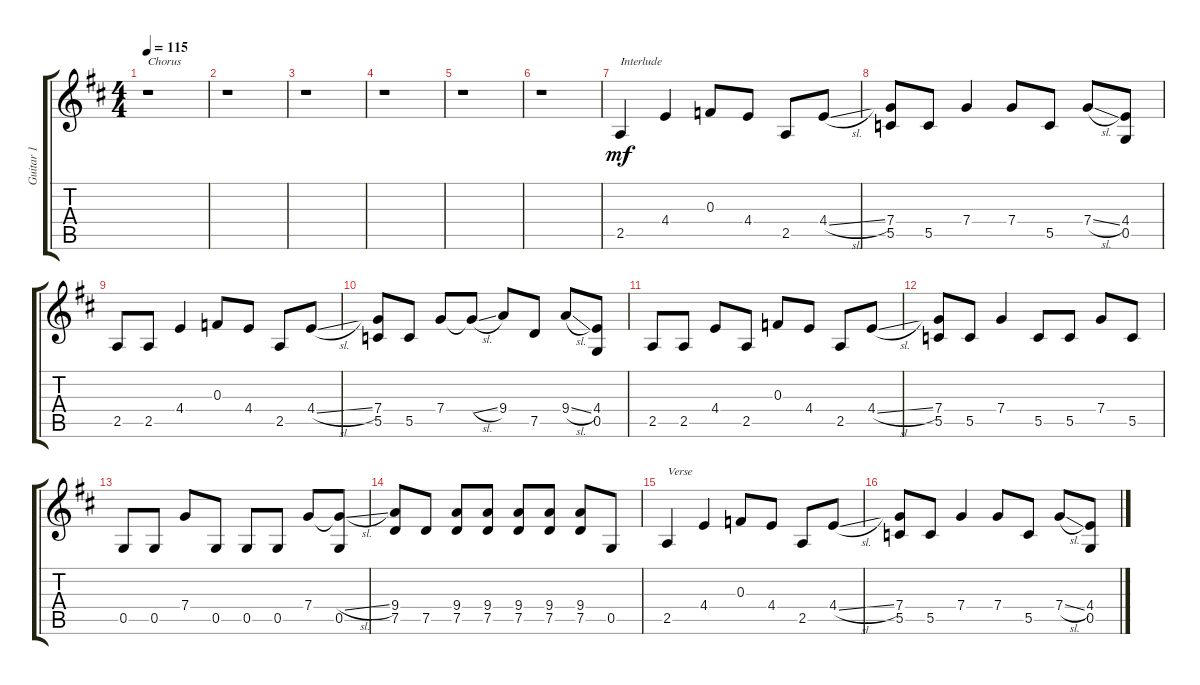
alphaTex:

\track ("Guitar 1" "Guitar 1") {instrument electricguitarclean}
\staff {score tabs}
\tuning (D4 A3 F3 C3 G2 D2) {hide}
\ts (4 4)
\tempo 115
\clef g2
\ks d
r.1{txt "Chorus" dy mf} |
r.1 |
r.1 |
r.1 |
r.1 |
r.1 |
2.5.4{txt "Interlude"} 4.4.4 0.3.8 4.4.8 2.5.8 4.4{sl}.8 |
(7.4 5.5).8 5.5.8 7.4.4 7.4.8 5.5.8 7.4{sl}.8 (4.4 0.5).8 |
2.5.8 2.5.8 4.4.4 0.3.8 4.4.8 2.5.8 4.4{sl}.8 |
(7.4 5.5).8 5.5.8 7.4.8 7.4{sl t}.8 9.4.8 7.5.8 9.4{sl}.8 (4.4 0.5).8 |
2.5.8 2.5.8 4.4.8 2.5.8 0.3.8 4.4.8 2.5.8 4.4{sl}.8 |
(7.4 5.5).8 5.5.8 7.4.4 5.5.8 5.5.8 7.4.8 5.5.8 |
0.5.8 0.5.8 7.4.8 0.5.8 0.5.8 0.5.8 7.4.8 (7.4{sl t} 0.5).8 |
(9.4 7.5).8 7.5.8 (9.4 7.5).8 (9.4 7.5).8 (9.4 7.5).8 (9.4 7.5).8 (9.4 7.5).8 0.5.8 |
2.5.4{txt "Verse"} 4.4.4 0.3.8 4.4.8 2.5.8 4.4{sl}.8 |
(7.4 5.5).8 5.5.8 7.4.4 7.4.8 5.5.8 7.4{sl}.8 (4.4 0.5).8
